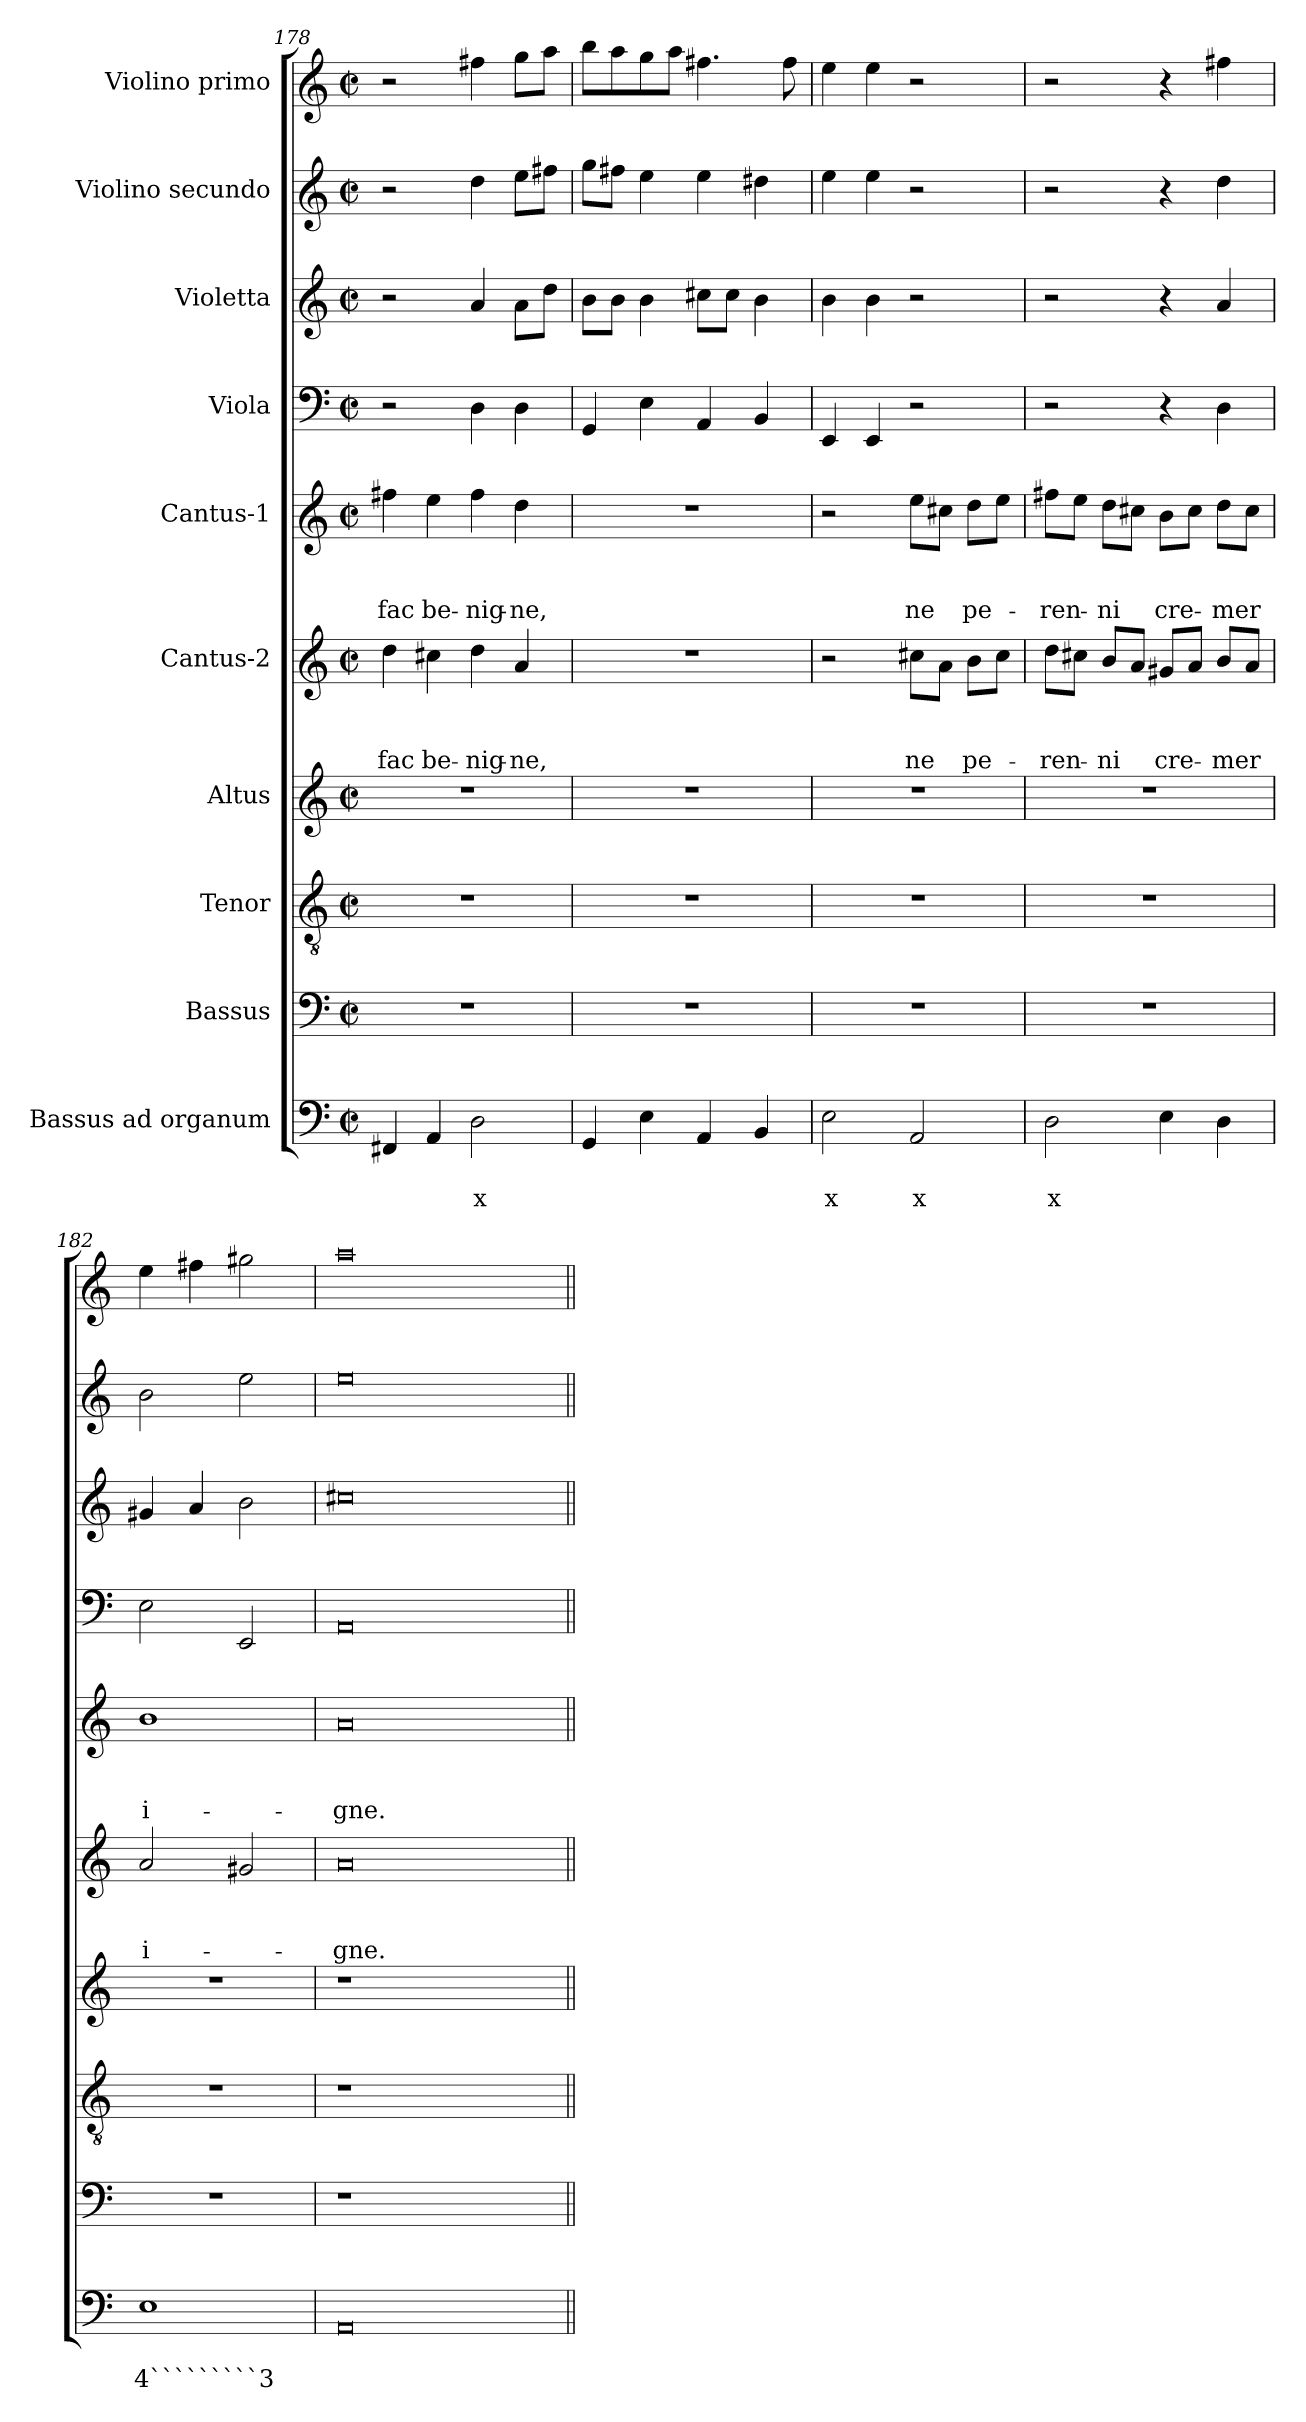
**kern	**text	**text	**kern	**kern	**kern	**kern	**text	**text	**text	**kern	**text	**text	**text	**kern	**kern	**kern	**kern
*part10	*part10	*part10	*part9	*part8	*part7	*part6	*part6	*part6	*part6	*part5	*part5	*part5	*part5	*part4	*part3	*part2	*part1
*staff10	*staff10	*staff10	*staff9	*staff8	*staff7	*staff6	*staff6	*staff6	*staff6	*staff5	*staff5	*staff5	*staff5	*staff4	*staff3	*staff2	*staff1
*I"Bassus ad  organum	*	*	*I"Bassus	*I"Tenor	*I"Altus	*I"Cantus-2	*	*	*	*I"Cantus-1	*	*	*	*I"Viola	*I"Violetta	*I"Violino secundo	*I"Violino primo
*clefF4	*	*	*clefF4	*clefGv2	*clefG2	*clefG2	*	*	*	*clefG2	*	*	*	*clefF4	*clefG2	*clefG2	*clefG2
*k[]	*	*	*k[]	*k[]	*k[]	*k[]	*	*	*	*k[]	*	*	*	*k[]	*k[]	*k[]	*k[]
*C:	*	*	*C:	*C:	*C:	*C:	*	*	*	*C:	*	*	*	*C:	*C:	*C:	*C:
*M2/2	*	*	*M2/2	*M2/2	*M2/2	*M2/2	*	*	*	*M2/2	*	*	*	*M2/2	*M2/2	*M2/2	*M2/2
*met(c|)	*	*	*met(c|)	*met(c|)	*met(c|)	*met(c|)	*	*	*	*met(c|)	*	*	*	*met(c|)	*met(c|)	*met(c|)	*met(c|)
=178	=178	=178	=178	=178	=178	=178	=178	=178	=178	=178	=178	=178	=178	=178	=178	=178	=178
!	!	!	!	!	!	!	!	!	!LO:LY:b	!	!	!	!LO:LY:b	!	!	!	!
4FF#X/	.	.	1r	1r	1r	4dd\	.	.	fac	4ff#X\	.	.	fac	2r	2r	2r	2r
!	!	!	!	!	!	!	!	!	!LO:LY:b	!	!	!	!LO:LY:b	!	!	!	!
4AA/	.	.	.	.	.	4cc#X\	.	.	be-	4ee\	.	.	be-	.	.	.	.
!	!	!LO:LY:b	!	!	!	!	!	!	!LO:LY:b	!	!	!	!LO:LY:b	!	!	!	!
2D\	.	x	.	.	.	4dd\	.	.	-nig-	4ff#\	.	.	-nig-	4D\	4a/	4dd\	4ff#X\
!	!	!	!	!	!	!	!	!	!LO:LY:b	!	!	!	!LO:LY:b	!	!	!	!
.	.	.	.	.	.	4a/	.	.	-ne,	4dd\	.	.	-ne,	4D\	8a\L	8ee\L	8gg\L
.	.	.	.	.	.	.	.	.	.	.	.	.	.	.	8dd\J	8ff#X\J	8aa\J
!!LO:PB:g=z
=179	=179	=179	=179	=179	=179	=179	=179	=179	=179	=179	=179	=179	=179	=179	=179	=179	=179
4GG/	.	.	1r	1r	1r	1r	.	.	.	1r	.	.	.	4GG/	8b\L	8gg\L	8bb\L
.	.	.	.	.	.	.	.	.	.	.	.	.	.	.	8b\J	8ff#X\J	8aa\
4E\	.	.	.	.	.	.	.	.	.	.	.	.	.	4E\	4b\	4ee\	8gg\
.	.	.	.	.	.	.	.	.	.	.	.	.	.	.	.	.	8aa\J
4AA/	.	.	.	.	.	.	.	.	.	.	.	.	.	4AA/	8cc#X\L	4ee\	4.ff#X\
.	.	.	.	.	.	.	.	.	.	.	.	.	.	.	8cc#\J	.	.
4BB/	.	.	.	.	.	.	.	.	.	.	.	.	.	4BB/	4b\	4dd#X\	.
.	.	.	.	.	.	.	.	.	.	.	.	.	.	.	.	.	8ff#\
=180	=180	=180	=180	=180	=180	=180	=180	=180	=180	=180	=180	=180	=180	=180	=180	=180	=180
!	!	!LO:LY:b	!	!	!	!	!	!	!	!	!	!	!	!	!	!	!
2E\	.	x	1r	1r	1r	2r	.	.	.	2r	.	.	.	4EE/	4b\	4ee\	4ee\
.	.	.	.	.	.	.	.	.	.	.	.	.	.	4EE/	4b\	4ee\	4ee\
!	!	!LO:LY:b	!	!	!	!	!	!	!LO:LY:b	!	!	!	!LO:LY:b	!	!	!	!
2AA/	.	x	.	.	.	8cc#X\L	.	.	ne	8ee\L	.	.	ne	2r	2r	2r	2r
.	.	.	.	.	.	8a\J	.	.	.	8cc#X\J	.	.	.	.	.	.	.
!	!	!	!	!	!	!	!	!	!LO:LY:b	!	!	!	!LO:LY:b	!	!	!	!
.	.	.	.	.	.	8b\L	.	.	pe-	8dd\L	.	.	pe-	.	.	.	.
.	.	.	.	.	.	8cc#\J	.	.	.	8ee\J	.	.	.	.	.	.	.
=181	=181	=181	=181	=181	=181	=181	=181	=181	=181	=181	=181	=181	=181	=181	=181	=181	=181
!	!	!LO:LY:b	!	!	!	!	!	!	!LO:LY:b	!	!	!	!LO:LY:b	!	!	!	!
2D\	.	x	1r	1r	1r	8dd\L	.	.	-ren-	8ff#X\L	.	.	-ren-	2r	2r	2r	2r
.	.	.	.	.	.	8cc#X\J	.	.	.	8ee\J	.	.	.	.	.	.	.
!	!	!	!	!	!	!	!	!	!LO:LY:b	!	!	!	!LO:LY:b	!	!	!	!
.	.	.	.	.	.	8b/L	.	.	-ni	8dd\L	.	.	-ni	.	.	.	.
.	.	.	.	.	.	8a/J	.	.	.	8cc#X\J	.	.	.	.	.	.	.
!	!	!	!	!	!	!	!	!	!LO:LY:b	!	!	!	!LO:LY:b	!	!	!	!
4E\	.	.	.	.	.	8g#X/L	.	.	cre-	8b\L	.	.	cre-	4r	4r	4r	4r
.	.	.	.	.	.	8a/J	.	.	.	8cc#\J	.	.	.	.	.	.	.
!	!	!	!	!	!	!	!	!	!LO:LY:b	!	!	!	!LO:LY:b	!	!	!	!
4D\	.	.	.	.	.	8b/L	.	.	-mer	8dd\L	.	.	-mer	4D\	4a/	4dd\	4ff#X\
.	.	.	.	.	.	8a/J	.	.	.	8cc#\J	.	.	.	.	.	.	.
=182	=182	=182	=182	=182	=182	=182	=182	=182	=182	=182	=182	=182	=182	=182	=182	=182	=182
!	!	!LO:LY:b	!	!	!	!	!	!	!LO:LY:b	!	!	!	!LO:LY:b	!	!	!	!
1E	.	4`````````3	1r	1r	1r	2a/	.	.	i-	1b	.	.	i-	2E\	4g#X/	2b\	4ee\
.	.	.	.	.	.	.	.	.	.	.	.	.	.	.	4a/	.	4ff#X\
.	.	.	.	.	.	2g#X/	.	.	.	.	.	.	.	2EE/	2b\	2ee\	2gg#X\
=183	=183	=183	=183	=183	=183	=183	=183	=183	=183	=183	=183	=183	=183	=183	=183	=183	=183
!	!	!	!	!	!	!	!	!	!LO:LY:b	!	!	!	!LO:LY:b	!	!	!	!
0AA	.	.	1r	1r	1r	0a	.	.	-gne.	0a	.	.	-gne.	0AA	0cc#X	0ee	0aa
.	.	.	1ryy	1ryy	1ryy	.	.	.	.	.	.	.	.	.	.	.	.
=||	=||	=||	=||	=||	=||	=||	=||	=||	=||	=||	=||	=||	=||	=||	=||	=||	=||
*-	*-	*-	*-	*-	*-	*-	*-	*-	*-	*-	*-	*-	*-	*-	*-	*-	*-
